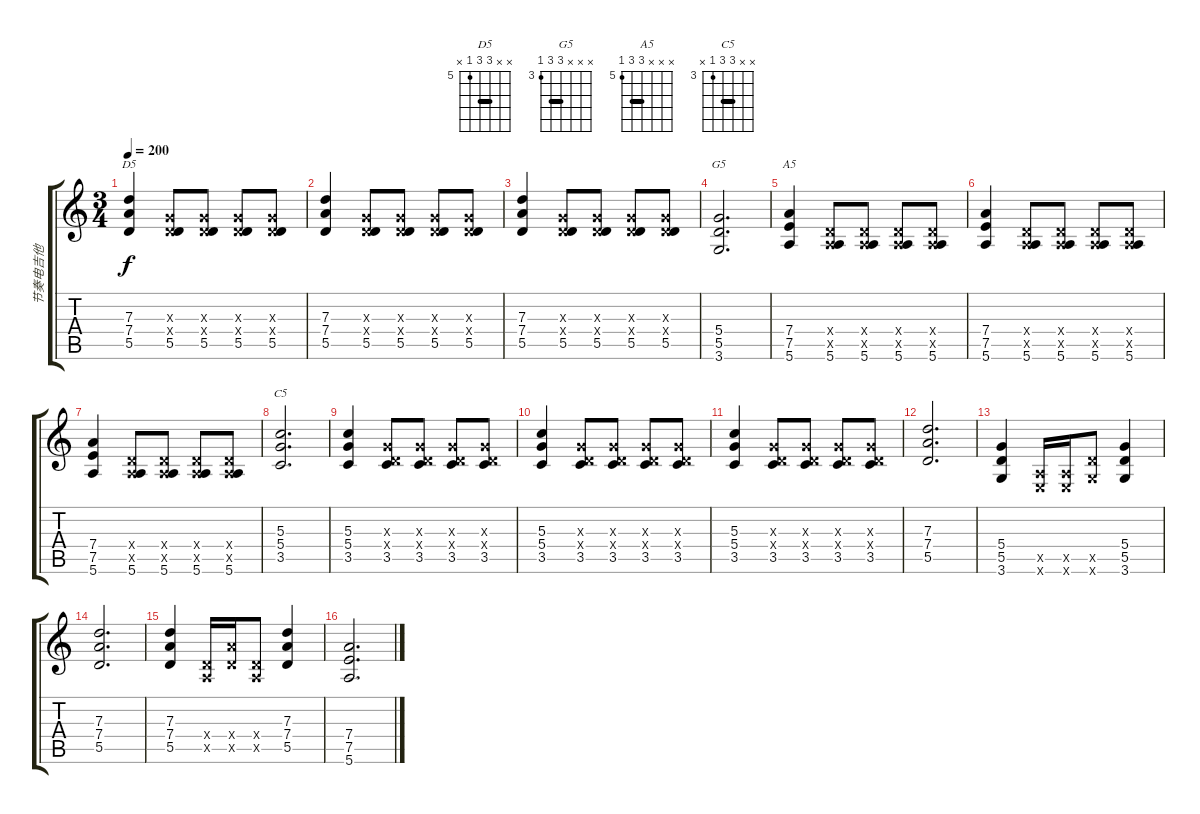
\track ("节奏电吉他" "节奏电吉他") {instrument overdrivenguitar}
\staff {score tabs}
\tuning (E4 B3 G3 D3 A2 E2) {hide}
\chord ("D5" x x 7 7 5 x) {firstfret 5 barre 7}
\chord ("G5" x x x 5 5 3) {firstfret 3 barre 5}
\chord ("A5" x x x 7 7 5) {firstfret 5 barre 7}
\chord ("C5" x x 5 5 3 x) {firstfret 3 barre 5}
\ts (3 4)
\tempo 200
\clef g2
\ks c
(7.3 7.4 5.5).4{ch "D5" dy f} (0.3{x} 0.4{x} 5.5).8 (0.3{x} 0.4{x} 5.5).8 (0.3{x} 0.4{x} 5.5).8 (0.3{x} 0.4{x} 5.5).8 |
(7.3 7.4 5.5).4 (0.3{x} 0.4{x} 5.5).8 (0.3{x} 0.4{x} 5.5).8 (0.3{x} 0.4{x} 5.5).8 (0.3{x} 0.4{x} 5.5).8 |
(7.3 7.4 5.5).4 (0.3{x} 0.4{x} 5.5).8 (0.3{x} 0.4{x} 5.5).8 (0.3{x} 0.4{x} 5.5).8 (0.3{x} 0.4{x} 5.5).8 |
(5.4 5.5 3.6).2{d ch "G5"} |
(7.4 7.5 5.6).4{ch "A5"} (0.4{x} 0.5{x} 5.6).8 (0.4{x} 0.5{x} 5.6).8 (0.4{x} 0.5{x} 5.6).8 (0.4{x} 0.5{x} 5.6).8 |
(7.4 7.5 5.6).4 (0.4{x} 0.5{x} 5.6).8 (0.4{x} 0.5{x} 5.6).8 (0.4{x} 0.5{x} 5.6).8 (0.4{x} 0.5{x} 5.6).8 |
(7.4 7.5 5.6).4 (0.4{x} 0.5{x} 5.6).8 (0.4{x} 0.5{x} 5.6).8 (0.4{x} 0.5{x} 5.6).8 (0.4{x} 0.5{x} 5.6).8 |
(5.3 5.4 3.5).2{d ch "C5"} |
(5.3 5.4 3.5).4 (0.3{x} 0.4{x} 3.5).8 (0.3{x} 0.4{x} 3.5).8 (0.3{x} 0.4{x} 3.5).8 (0.3{x} 0.4{x} 3.5).8 |
(5.3 5.4 3.5).4 (0.3{x} 0.4{x} 3.5).8 (0.3{x} 0.4{x} 3.5).8 (0.3{x} 0.4{x} 3.5).8 (0.3{x} 0.4{x} 3.5).8 |
(5.3 5.4 3.5).4 (0.3{x} 0.4{x} 3.5).8 (0.3{x} 0.4{x} 3.5).8 (0.3{x} 0.4{x} 3.5).8 (0.3{x} 0.4{x} 3.5).8 |
(7.3 7.4 5.5).2{d} |
(5.4 5.5 3.6).4 (0.5{x} 0.6{x}).16 (0.5{x} 0.6{x}).16 (5.5{x} 3.6{x}).8 (5.4 5.5 3.6).4 |
(7.3 7.4 5.5).2{d} |
(7.3 7.4 5.5).4 (0.4{x} 0.5{x}).16 (7.4{x} 5.5{x}).16 (0.4{x} 0.5{x}).8 (7.3 7.4 5.5).4 |
(7.4 7.5 5.6).2{d}
